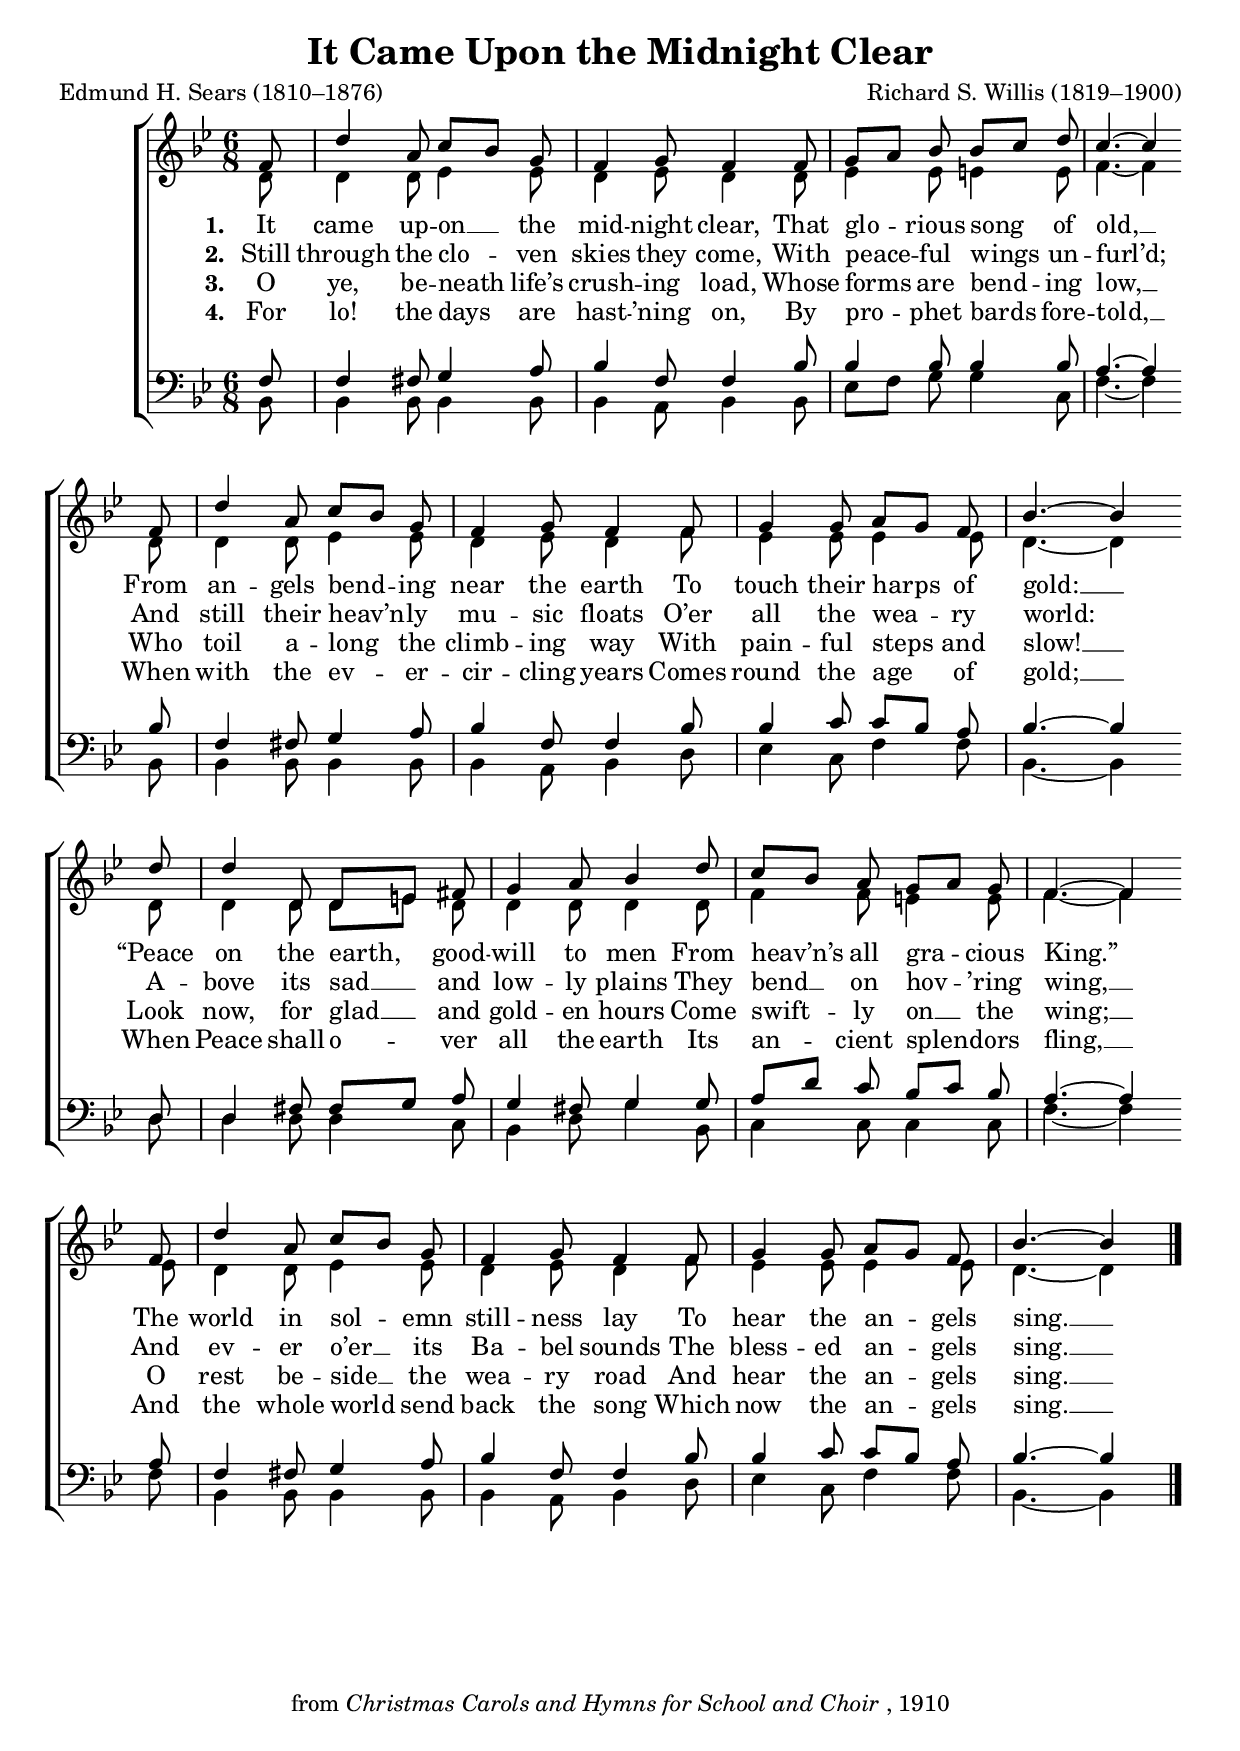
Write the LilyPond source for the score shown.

\version "2.14.2"
\include "util.ly"

\header {
  title = "It Came Upon the Midnight Clear"
  poet = "Edmund H. Sears (1810–1876)"
  composer = "Richard S. Willis (1819–1900)"
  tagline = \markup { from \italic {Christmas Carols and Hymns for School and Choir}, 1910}
}

global = {
  \key bes \major
  \time 6/8
  \autoBeamOff
  %\override DynamicLineSpanner #'staff-padding = #0.0
  %\override DynamicLineSpanner #'Y-extent = #'(-1 . 1)
}

sopMusic = \relative c' {
  \partial 8 f8 |
  d'4 a8 c[ bes] g8 |
  f4 g8 f4 f8 |
  g[ a] bes bes[ c] d |
  c4.~ c4 \bar""\break
  
  f,8 |
  d'4 a8 c[ bes] g8 |
  f4 g8 f4 f8 |
  g4 g8 a[ g] f |
  bes4.~bes4 | \bar""\break
  
  d8 |
  d4 d,8 d[ e] fis |
  g4 a8 bes4 d8 |
  c[ bes] a g[ a] g |
  f4.~f4 \bar""\break
  
  f8 |
  d'4 a8 c[ bes] g8 |
  f4 g8 f4 f8 |
  g4 g8 a[ g] f |
  bes4.~bes4 \bar "|."
}
sopWords = \lyricmode {
  
}

altoMusic = \relative c' {
  d8 |
  d4 d8 ees4 ees8 |
  d4 ees8 d4 d8 |
  ees4 ees8 e4 e8 |
  f4.~f4 |
  
  d8 |
  d4 d8 ees4 ees8 |
  d4 ees8 d4 f8 |
  ees4 ees8 ees4 ees8 |
  d4.~ d4 |
  
  d8 |
  d4 d8 d[ e] d |
  d4 d8 d4 d8 |
  f4 f8 e4 e8 |
  f4.~ f4 |
  
  ees8 |
  d4 d8 ees4 ees8 |
  d4 ees8 d4 f8 |
  ees4 ees8 ees4 ees8 |
  d4.~ d4 \bar "|."
}
altoWords = \lyricmode {
  \dropLyricsVI
  \set stanza = #"1. "
  It came up -- on __ the mid -- night clear,
  That glo -- rious song of old, __
  From an -- gels bend -- ing near the earth
  To touch their harps of gold: __
  “Peace on the earth, good -- will to men
  From heav’n’s all gra -- cious King.”
%8.5x11 __
  The world in sol -- emn still -- ness lay
  To hear the an -- gels sing. __
}
altoWordsII = \lyricmode {
  \dropLyricsVI
  \set stanza = #"2. "
  Still through the clo -- ven skies they come,
  With peace -- ful wings un -- furl’d;
%8.5x11 __
  And still their heav’n -- ly mu -- sic floats
  O’er all the wea -- ry world:
%8.5x11 __
  A -- bove its sad __ and low -- ly plains
  They bend __ on hov -- ’ring wing, __
  And ev -- er o’er __ its Ba -- bel sounds
  The bless -- ed an -- gels sing. __
}
altoWordsIII = \lyricmode {
  \dropLyricsVI
  \set stanza = #"3. "
  O ye, be -- neath life’s crush -- ing load,
  Whose forms are bend -- ing low, __
  Who toil a -- long the climb -- ing way
  With pain -- ful steps and slow! __
  Look now, for glad __ and gold -- en hours
  Come swift -- ly on __ the wing; __
  O rest be -- side __ the wea -- ry road
  And hear the an -- gels sing. __
}
altoWordsIV = \lyricmode {
  \dropLyricsVI
  \set stanza = #"4. "
  For lo! the days are hast -- ’ning on,
  By pro -- phet bards fore -- told, __
  When with the ev -- er -- cir -- cling years
  Comes round the age of gold; __
  When Peace shall o -- ver all the earth
  Its an -- cient splen -- dors fling, __
  And the whole world send back the song
  Which now the an -- gels sing. __
}

tenorMusic = \relative c {
  f8 |
  f4 fis8 g4 a8 |
  bes4 f8 f4 bes8 |
  bes4 bes8 bes4 bes8 |
  a4.~ a4 |
  
  bes8 |
  f4 fis8 g4 a8 |
  bes4 f8 f4 bes8 |
  bes4 c8 c[ bes] a |
  bes4.~ bes4 |
  
  d,8 |
  d4 fis8 fis[ g] a |
  g4 fis8 g4 g8 |
  a[ d] c bes[ c] bes |
  a4.~ a4 |
  
  a8 |
  f4 fis8 g4 a8 |
  bes4 f8 f4 bes8 |
  bes4 c8 c[ bes] a |
  bes4.~ bes4 \bar "|."
}
tenorWords = \lyricmode {

}

bassMusic = \relative c {
  bes8 |
  bes4 bes8 bes4 bes8 |
  bes4 a8 bes4 bes8 |
  ees[ f] g g4 c,8 |
  f4.~ f4 |
  
  bes,8 |
  bes4 bes8 bes4 bes8 |
  bes4 a8 bes4 d8 |
  ees4 c8 f4 f8 |
  bes,4.~ bes4 |
  
  d8 |
  d4 d8 d4 c8 |
  bes4 d8 g4 bes,8 |
  c4 c8 c4 c8 |
  f4.~ f4 |
  
  f8 |
  bes,4 bes8 bes4 bes8 |
  bes4 a8 bes4 d8 |
  ees4 c8 f4 f8 |
  bes,4.~ bes4 \bar "|."
}
bassWords = \lyricmode {

}

\score {
  <<
   \new ChoirStaff <<
%    \new Lyrics = sopranos \with { \override VerticalAxisGroup #'nonstaff-relatedstaff-spacing = #'((basic-distance . 1)) }
    \new Staff = women <<
      \new Voice = "sopranos" { \voiceOne << \global \sopMusic >> }
      \new Voice = "altos" { \voiceTwo << \global \altoMusic >> }
    >>
    \new Lyrics \with { alignAboveContext = #"women" \override VerticalAxisGroup #'nonstaff-relatedstaff-spacing = #'((basic-distance . 1))} \lyricsto "sopranos" \sopWords
    \new Lyrics = "altosIV"  \with { alignBelowContext = #"women" \override VerticalAxisGroup #'nonstaff-relatedstaff-spacing = #'((basic-distance . 1))} \lyricsto "sopranos" \altoWordsIV
    \new Lyrics = "altosIII"  \with { alignBelowContext = #"women" \override VerticalAxisGroup #'nonstaff-relatedstaff-spacing = #'((basic-distance . 1))} \lyricsto "sopranos" \altoWordsIII
    \new Lyrics = "altosII"  \with { alignBelowContext = #"women" \override VerticalAxisGroup #'nonstaff-relatedstaff-spacing = #'((basic-distance . 1))} \lyricsto "sopranos" \altoWordsII
    \new Lyrics = "altos"  \with { alignBelowContext = #"women" \override VerticalAxisGroup #'nonstaff-relatedstaff-spacing = #'((basic-distance . 1))} \lyricsto "sopranos" \altoWords
   \new Staff = men <<
      \clef bass
      \new Voice = "tenors" { \voiceOne << \global \tenorMusic >> }
      \new Voice = "basses" { \voiceTwo << \global \bassMusic >> }
    >>
    \new Lyrics \with { alignAboveContext = #"men" \override VerticalAxisGroup #'nonstaff-relatedstaff-spacing = #'((basic-distance . 1)) } \lyricsto "tenors" \tenorWords
    \new Lyrics \with { alignBelowContext = #"men" \override VerticalAxisGroup #'nonstaff-relatedstaff-spacing = #'((basic-distance . 1)) } \lyricsto "basses" \bassWords
  >>
%    \new PianoStaff << \new Staff { \new Voice { \pianoRH } } \new Staff { \clef "bass" \pianoLH } >>
  >>
  \layout { }
  \midi {
    \tempo 4 = 65
    \set Staff.midiInstrument = "flute"
  
    \context {
      \Voice
      \remove "Dynamic_performer"
    }
  }
}
